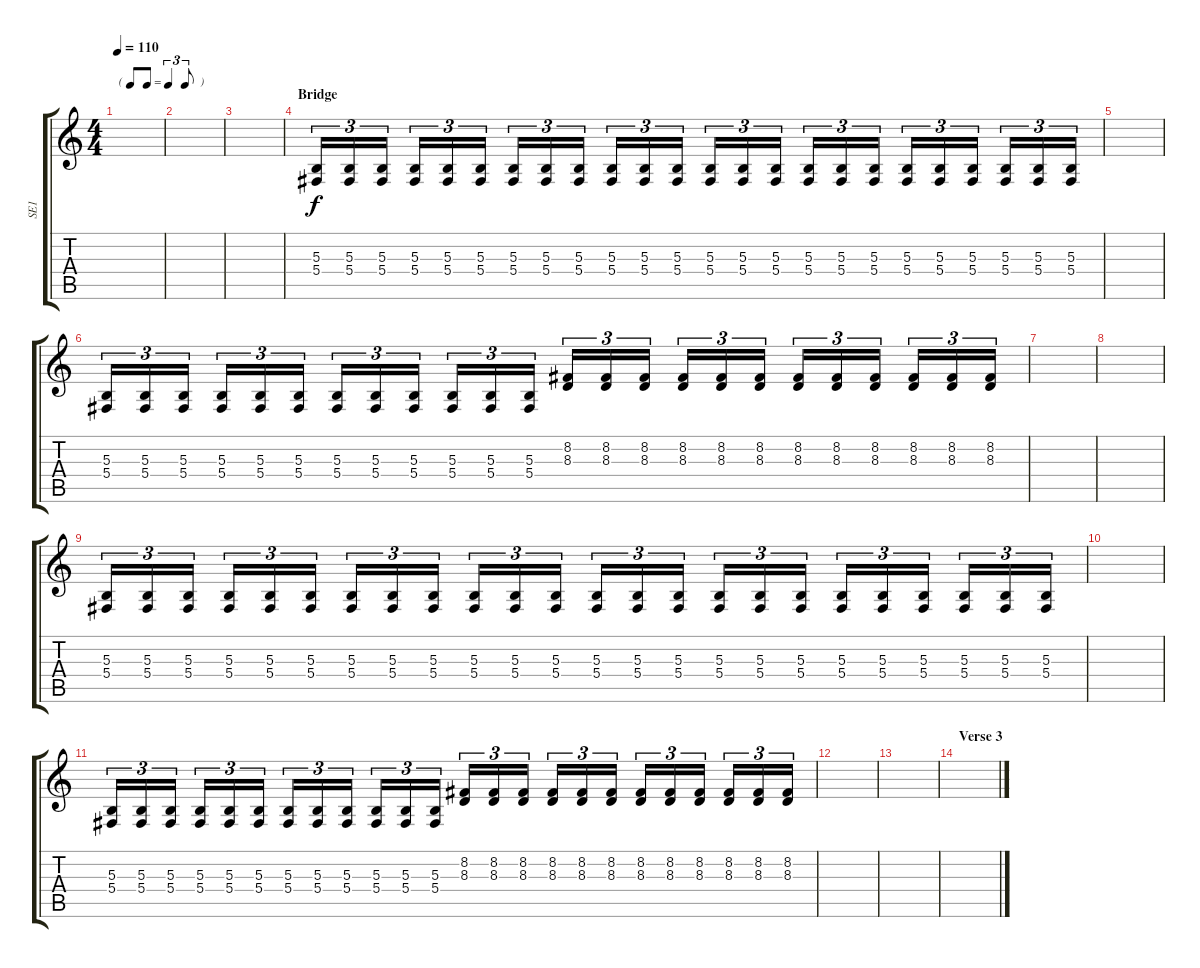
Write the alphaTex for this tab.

\track ("SE1" "SE1") {instrument stringensemble2}
\staff {score tabs}
\tuning (Eb4 Bb3 Gb3 Db3 Ab2 Eb2) {hide}
\ts (4 4)
\tf triplet8th
\tempo 110
\clef g2
\ks c
|
|
|
\section ("" "Bridge")
(5.3 5.4).16{tu (3 2) instrument stringensemble2} (5.3 5.4).16{tu (3 2)} (5.3 5.4).16{tu (3 2)} (5.3 5.4).16{tu (3 2)} (5.3 5.4).16{tu (3 2)} (5.3 5.4).16{tu (3 2)} (5.3 5.4).16{tu (3 2)} (5.3 5.4).16{tu (3 2)} (5.3 5.4).16{tu (3 2)} (5.3 5.4).16{tu (3 2)} (5.3 5.4).16{tu (3 2)} (5.3 5.4).16{tu (3 2)} (5.3 5.4).16{tu (3 2)} (5.3 5.4).16{tu (3 2)} (5.3 5.4).16{tu (3 2)} (5.3 5.4).16{tu (3 2)} (5.3 5.4).16{tu (3 2)} (5.3 5.4).16{tu (3 2)} (5.3 5.4).16{tu (3 2)} (5.3 5.4).16{tu (3 2)} (5.3 5.4).16{tu (3 2)} (5.3 5.4).16{tu (3 2)} (5.3 5.4).16{tu (3 2)} (5.3 5.4).16{tu (3 2)} |
|
(5.3 5.4).16{tu (3 2)} (5.3 5.4).16{tu (3 2)} (5.3 5.4).16{tu (3 2)} (5.3 5.4).16{tu (3 2)} (5.3 5.4).16{tu (3 2)} (5.3 5.4).16{tu (3 2)} (5.3 5.4).16{tu (3 2)} (5.3 5.4).16{tu (3 2)} (5.3 5.4).16{tu (3 2)} (5.3 5.4).16{tu (3 2)} (5.3 5.4).16{tu (3 2)} (5.3 5.4).16{tu (3 2)} (8.2 8.3).16{tu (3 2)} (8.2 8.3).16{tu (3 2)} (8.2 8.3).16{tu (3 2)} (8.2 8.3).16{tu (3 2)} (8.2 8.3).16{tu (3 2)} (8.2 8.3).16{tu (3 2)} (8.2 8.3).16{tu (3 2)} (8.2 8.3).16{tu (3 2)} (8.2 8.3).16{tu (3 2)} (8.2 8.3).16{tu (3 2)} (8.2 8.3).16{tu (3 2)} (8.2 8.3).16{tu (3 2)} |
|
|
(5.3 5.4).16{tu (3 2)} (5.3 5.4).16{tu (3 2)} (5.3 5.4).16{tu (3 2)} (5.3 5.4).16{tu (3 2)} (5.3 5.4).16{tu (3 2)} (5.3 5.4).16{tu (3 2)} (5.3 5.4).16{tu (3 2)} (5.3 5.4).16{tu (3 2)} (5.3 5.4).16{tu (3 2)} (5.3 5.4).16{tu (3 2)} (5.3 5.4).16{tu (3 2)} (5.3 5.4).16{tu (3 2)} (5.3 5.4).16{tu (3 2)} (5.3 5.4).16{tu (3 2)} (5.3 5.4).16{tu (3 2)} (5.3 5.4).16{tu (3 2)} (5.3 5.4).16{tu (3 2)} (5.3 5.4).16{tu (3 2)} (5.3 5.4).16{tu (3 2)} (5.3 5.4).16{tu (3 2)} (5.3 5.4).16{tu (3 2)} (5.3 5.4).16{tu (3 2)} (5.3 5.4).16{tu (3 2)} (5.3 5.4).16{tu (3 2)} |
|
(5.3 5.4).16{tu (3 2)} (5.3 5.4).16{tu (3 2)} (5.3 5.4).16{tu (3 2)} (5.3 5.4).16{tu (3 2)} (5.3 5.4).16{tu (3 2)} (5.3 5.4).16{tu (3 2)} (5.3 5.4).16{tu (3 2)} (5.3 5.4).16{tu (3 2)} (5.3 5.4).16{tu (3 2)} (5.3 5.4).16{tu (3 2)} (5.3 5.4).16{tu (3 2)} (5.3 5.4).16{tu (3 2)} (8.2 8.3).16{tu (3 2)} (8.2 8.3).16{tu (3 2)} (8.2 8.3).16{tu (3 2)} (8.2 8.3).16{tu (3 2)} (8.2 8.3).16{tu (3 2)} (8.2 8.3).16{tu (3 2)} (8.2 8.3).16{tu (3 2)} (8.2 8.3).16{tu (3 2)} (8.2 8.3).16{tu (3 2)} (8.2 8.3).16{tu (3 2)} (8.2 8.3).16{tu (3 2)} (8.2 8.3).16{tu (3 2)} |
|
|
\section ("" "Verse 3")
